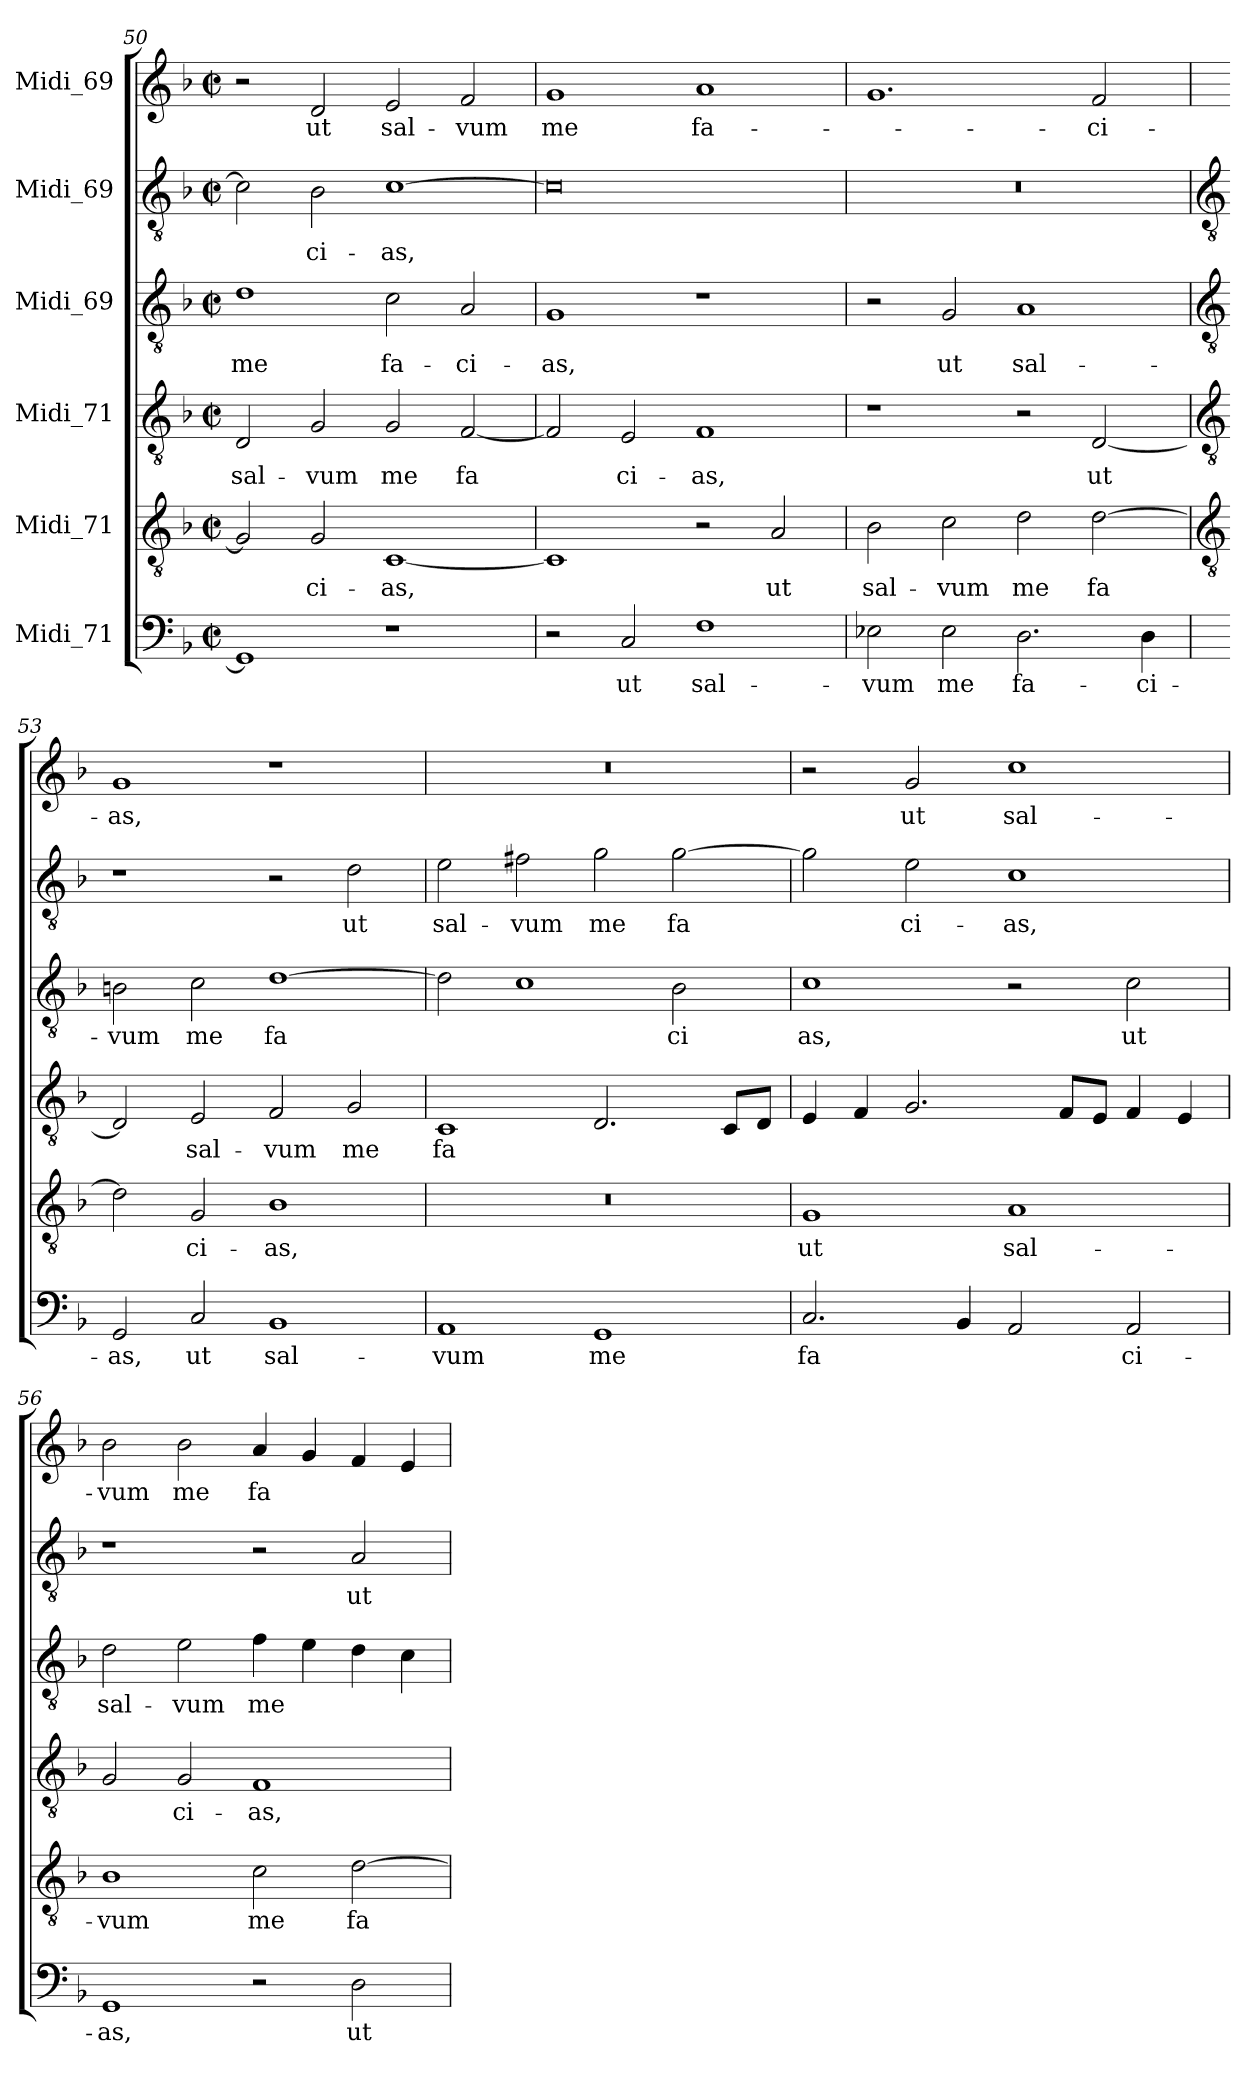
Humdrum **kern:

**kern	**text	**kern	**text	**kern	**text	**kern	**text	**kern	**text	**kern	**text
*part6	*part6	*part5	*part5	*part4	*part4	*part3	*part3	*part2	*part2	*part1	*part1
*staff6	*staff6	*staff5	*staff5	*staff4	*staff4	*staff3	*staff3	*staff2	*staff2	*staff1	*staff1
*I"Midi_71	*	*I"Midi_71	*	*I"Midi_71	*	*I"Midi_69	*	*I"Midi_69	*	*I"Midi_69	*
*clefF4	*	*clefGv2	*	*clefGv2	*	*clefGv2	*	*clefGv2	*	*clefG2	*
*k[b-]	*	*k[b-]	*	*k[b-]	*	*k[b-]	*	*k[b-]	*	*k[b-]	*
*F:	*	*F:	*	*F:	*	*F:	*	*F:	*	*F:	*
*M4/2	*	*M4/2	*	*M4/2	*	*M4/2	*	*M4/2	*	*M4/2	*
*met(c|)	*	*met(c|)	*	*met(c|)	*	*met(c|)	*	*met(c|)	*	*met(c|)	*
=50	=50	=50	=50	=50	=50	=50	=50	=50	=50	=50	=50
!	!	!	!	!	!LO:LY:b	!	!LO:LY:b	!	!	!	!
1GG]	.	2G]	.	2D	sal-	1d	me	2c]	.	2r	.
!	!	!	!LO:LY:b	!	!LO:LY:b	!	!	!	!LO:LY:b	!	!LO:LY:b
.	.	2G	ci-	2G	-vum	.	.	2B-	ci-	2d	ut
!	!	!	!LO:LY:b	!	!LO:LY:b	!	!LO:LY:b	!	!LO:LY:b	!	!LO:LY:b
1r	.	[1C	-as,	2G	me	2c	fa-	[1c	-as,	2e	sal-
!	!	!	!	!	!LO:LY:b	!	!LO:LY:b	!	!	!	!LO:LY:b
.	.	.	.	[2F	fa	2A	-ci-	.	.	2f	-vum
=51	=51	=51	=51	=51	=51	=51	=51	=51	=51	=51	=51
!	!	!	!	!	!	!	!LO:LY:b	!	!	!	!LO:LY:b
2r	.	1C]	.	2F]	.	1G	-as,	0c]	.	1g	me
!	!LO:LY:b	!	!	!	!LO:LY:b	!	!	!	!	!	!
2C	ut	.	.	2E	ci-	.	.	.	.	.	.
!	!LO:LY:b	!	!	!	!LO:LY:b	!	!	!	!	!	!LO:LY:b
1F	sal-	2r	.	1F	-as,	1r	.	.	.	1a	fa-
!	!	!	!LO:LY:b	!	!	!	!	!	!	!	!
.	.	2A	ut	.	.	.	.	.	.	.	.
=52	=52	=52	=52	=52	=52	=52	=52	=52	=52	=52	=52
!	!LO:LY:b	!	!LO:LY:b	!	!	!	!	!	!	!	!
2E-X	-vum	2B-	sal-	1r	.	2r	.	0r	.	1.g	.
!	!LO:LY:b	!	!LO:LY:b	!	!	!	!LO:LY:b	!	!	!	!
2E-	me	2c	-vum	.	.	2G	ut	.	.	.	.
!	!LO:LY:b	!	!LO:LY:b	!	!	!	!LO:LY:b	!	!	!	!
2.D	fa-	2d	me	2r	.	1A	sal-	.	.	.	.
!	!	!	!LO:LY:b	!	!LO:LY:b	!	!	!	!	!	!LO:LY:b
.	.	[2d	fa	[2D	ut	.	.	.	.	2f	-ci-
!	!LO:LY:b	!	!	!	!	!	!	!	!	!	!
4D	-ci-	.	.	.	.	.	.	.	.	.	.
!!LO:LB:g=z
=53	=53	=53	=53	=53	=53	=53	=53	=53	=53	=53	=53
*	*	*clefGv2	*	*clefGv2	*	*clefGv2	*	*clefGv2	*	*	*
!	!LO:LY:b	!	!	!	!	!	!LO:LY:b	!	!	!	!LO:LY:b
2GG	-as,	2d]	.	2D]	.	2Bn	-vum	1r	.	1g	-as,
!	!LO:LY:b	!	!LO:LY:b	!	!LO:LY:b	!	!LO:LY:b	!	!	!	!
2C	ut	2G	ci-	2E	sal-	2c	me	.	.	.	.
!	!LO:LY:b	!	!LO:LY:b	!	!LO:LY:b	!	!LO:LY:b	!	!	!	!
1BB-	sal-	1B-	-as,	2F	-vum	[1d	fa	2r	.	1r	.
!	!	!	!	!	!LO:LY:b	!	!	!	!LO:LY:b	!	!
.	.	.	.	2G	me	.	.	2d	ut	.	.
=54	=54	=54	=54	=54	=54	=54	=54	=54	=54	=54	=54
!	!LO:LY:b	!	!	!	!LO:LY:b	!	!	!	!LO:LY:b	!	!
1AA	-vum	0r	.	1C	fa	2d]	.	2e	sal-	0r	.
!	!	!	!	!	!	!	!	!	!LO:LY:b	!	!
.	.	.	.	.	.	1c	.	2f#X	-vum	.	.
!	!LO:LY:b	!	!	!	!	!	!	!	!LO:LY:b	!	!
1GG	me	.	.	2.D	.	.	.	2g	me	.	.
!	!	!	!	!	!	!	!LO:LY:b	!	!LO:LY:b	!	!
.	.	.	.	.	.	2B-	ci	[2g	fa	.	.
.	.	.	.	8CL	.	.	.	.	.	.	.
.	.	.	.	8DJ	.	.	.	.	.	.	.
=55	=55	=55	=55	=55	=55	=55	=55	=55	=55	=55	=55
!	!LO:LY:b	!	!LO:LY:b	!	!	!	!LO:LY:b	!	!	!	!
2.C	fa	1G	ut	4E	.	1c	as,	2g]	.	2r	.
.	.	.	.	4F	.	.	.	.	.	.	.
!	!	!	!	!	!	!	!	!	!LO:LY:b	!	!LO:LY:b
.	.	.	.	2.G	.	.	.	2e	ci-	2g	ut
4BB-	.	.	.	.	.	.	.	.	.	.	.
!	!	!	!LO:LY:b	!	!	!	!	!	!LO:LY:b	!	!LO:LY:b
2AA	.	1A	sal-	.	.	2r	.	1c	-as,	1cc	sal-
.	.	.	.	8FL	.	.	.	.	.	.	.
.	.	.	.	8EJ	.	.	.	.	.	.	.
!	!LO:LY:b	!	!	!	!	!	!LO:LY:b	!	!	!	!
2AA	ci-	.	.	4F	.	2c	ut	.	.	.	.
.	.	.	.	4E	.	.	.	.	.	.	.
=56	=56	=56	=56	=56	=56	=56	=56	=56	=56	=56	=56
!	!LO:LY:b	!	!LO:LY:b	!	!	!	!LO:LY:b	!	!	!	!LO:LY:b
1GG	-as,	1B-	-vum	2G	.	2d	sal-	1r	.	2b-	-vum
!	!	!	!	!	!LO:LY:b	!	!LO:LY:b	!	!	!	!LO:LY:b
.	.	.	.	2G	ci-	2e	-vum	.	.	2b-	me
!	!	!	!LO:LY:b	!	!LO:LY:b	!	!LO:LY:b	!	!	!	!LO:LY:b
2r	.	2c	me	1F	-as,	4f	me	2r	.	4a	fa
.	.	.	.	.	.	4e	.	.	.	4g	.
!	!LO:LY:b	!	!LO:LY:b	!	!	!	!	!	!LO:LY:b	!	!
2D	ut	[2d	fa	.	.	4d	.	2A	ut	4f	.
.	.	.	.	.	.	4c	.	.	.	4e	.
=	=	=	=	=	=	=	=	=	=	=	=
*-	*-	*-	*-	*-	*-	*-	*-	*-	*-	*-	*-
